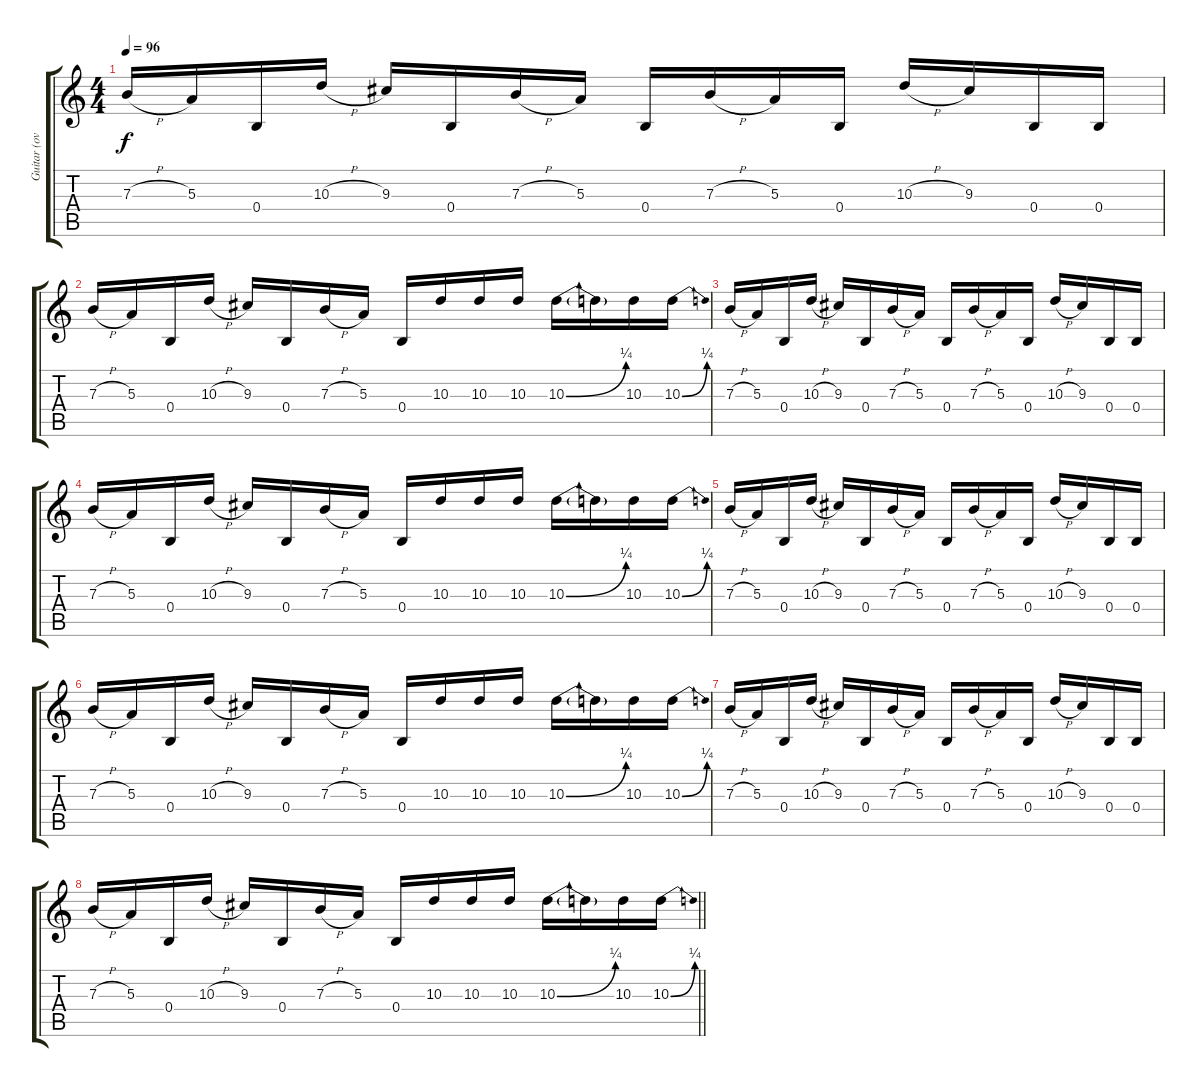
\track ("Guitar (over.)" "Guitar (ov") {instrument overdrivenguitar}
\staff {score tabs}
\tuning (Db4 Ab3 E3 B2 Gb2 B1) {hide}
\ts (4 4)
\tempo 96
\clef g2
\ks c
7.3{h}.16{dy f balance 16} 5.3.16 0.4.16 10.3{h}.16 9.3.16 0.4.16 7.3{h}.16 5.3.16 0.4.16 7.3{h}.16 5.3.16 0.4.16 10.3{h}.16 9.3.16 0.4.16 0.4.16 |
7.3{h}.16 5.3.16 0.4.16 10.3{h}.16 9.3.16 0.4.16 7.3{h}.16 5.3.16 0.4.16 10.3.16 10.3.16 10.3.16 10.3{be (bend 0 0 60 1)}.16 10.3{t}.16 10.3.16 10.3{be (bend 0 0 60 1)}.16 |
7.3{h}.16 5.3.16 0.4.16 10.3{h}.16 9.3.16 0.4.16 7.3{h}.16 5.3.16 0.4.16 7.3{h}.16 5.3.16 0.4.16 10.3{h}.16 9.3.16 0.4.16 0.4.16 |
7.3{h}.16 5.3.16 0.4.16 10.3{h}.16 9.3.16 0.4.16 7.3{h}.16 5.3.16 0.4.16 10.3.16 10.3.16 10.3.16 10.3{be (bend 0 0 60 1)}.16 10.3{t}.16 10.3.16 10.3{be (bend 0 0 60 1)}.16 |
7.3{h}.16 5.3.16 0.4.16 10.3{h}.16 9.3.16 0.4.16 7.3{h}.16 5.3.16 0.4.16 7.3{h}.16 5.3.16 0.4.16 10.3{h}.16 9.3.16 0.4.16 0.4.16 |
7.3{h}.16 5.3.16 0.4.16 10.3{h}.16 9.3.16 0.4.16 7.3{h}.16 5.3.16 0.4.16 10.3.16 10.3.16 10.3.16 10.3{be (bend 0 0 60 1)}.16 10.3{t}.16 10.3.16 10.3{be (bend 0 0 60 1)}.16 |
7.3{h}.16 5.3.16 0.4.16 10.3{h}.16 9.3.16 0.4.16 7.3{h}.16 5.3.16 0.4.16 7.3{h}.16 5.3.16 0.4.16 10.3{h}.16 9.3.16 0.4.16 0.4.16 |
\barLineRight lightlight
7.3{h}.16 5.3.16 0.4.16 10.3{h}.16 9.3.16 0.4.16 7.3{h}.16 5.3.16 0.4.16 10.3.16 10.3.16 10.3.16 10.3{be (bend 0 0 60 1)}.16 10.3{t}.16 10.3.16 10.3{be (bend 0 0 60 1)}.16
